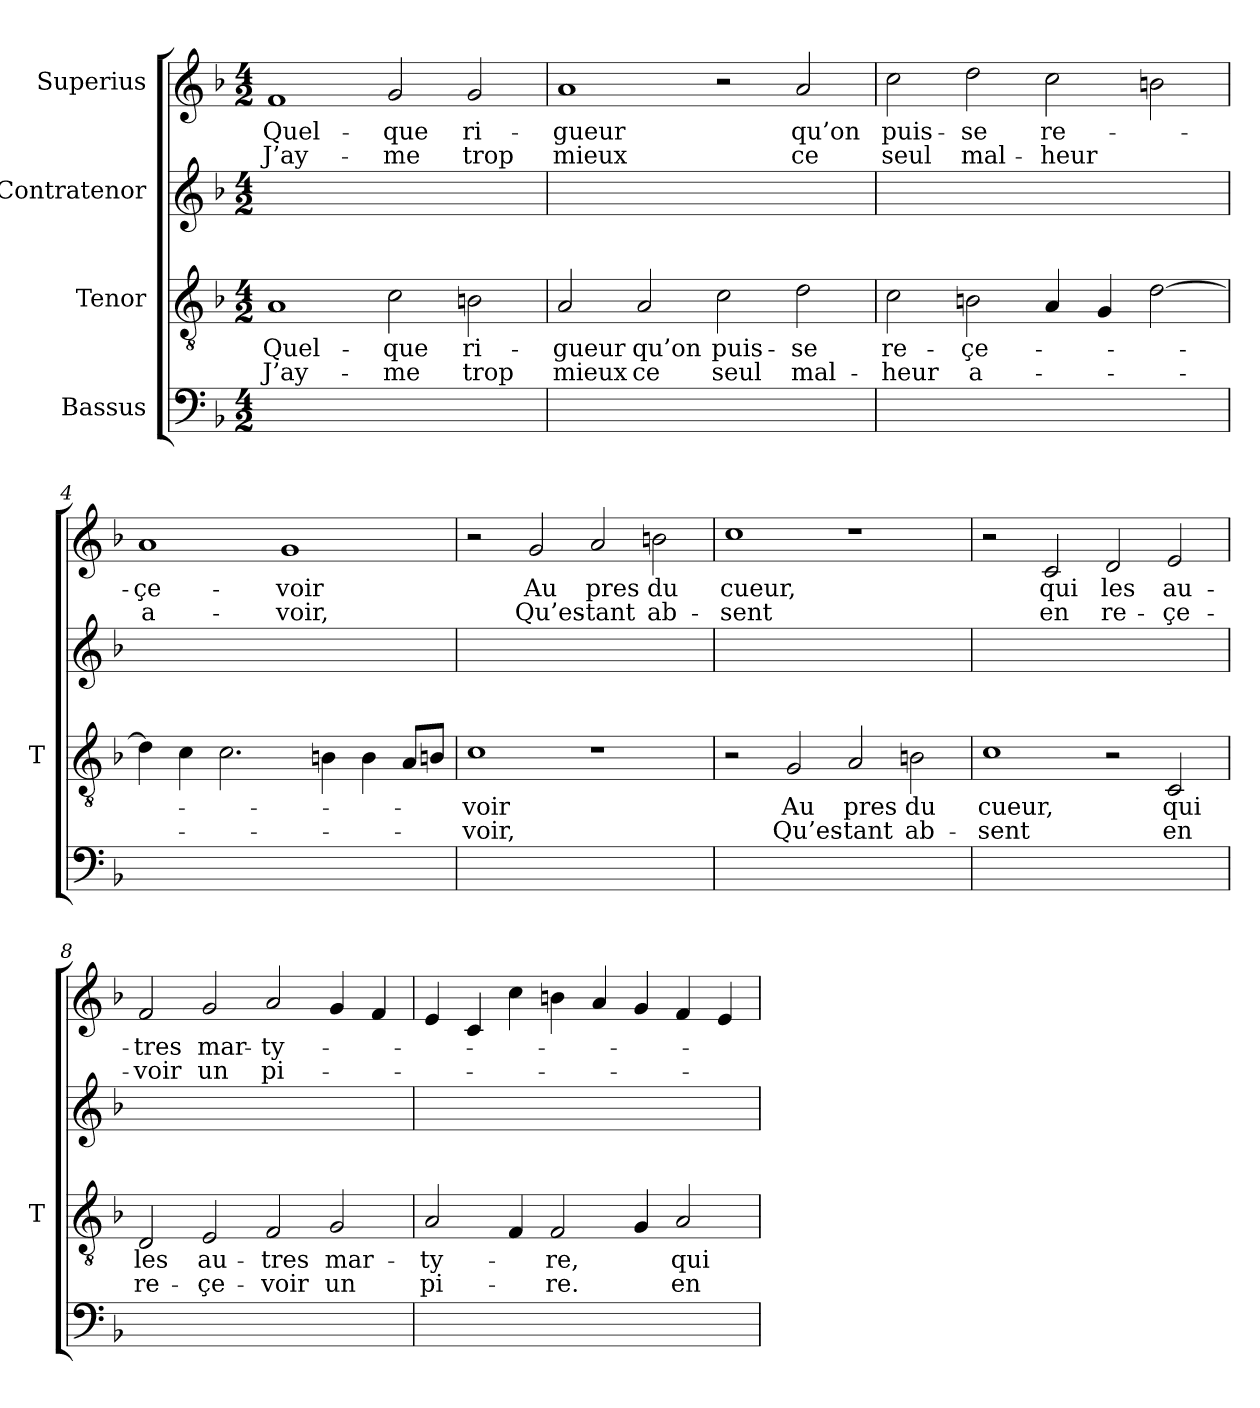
**kern	**kern	**text	**text	**kern	**kern	**text	**text
*part4	*part3	*part3	*part3	*part2	*part1	*part1	*part1
*staff4	*staff3	*staff3	*staff3	*staff2	*staff1	*staff1	*staff1
*I"Bassus	*I"Tenor	*	*	*I"Contratenor	*I"Superius	*	*
*	*I'T	*	*	*	*	*	*
*clefF4	*clefGv2	*	*	*clefG2	*clefG2	*	*
*k[b-]	*k[b-]	*	*	*k[b-]	*k[b-]	*	*
*M4/2	*M4/2	*	*	*M4/2	*M4/2	*	*
=1	=1	=1	=1	=1	=1	=1	=1
0ryy	1A	Quel-	J’ay-	0ryy	1f	Quel-	J’ay-
.	2c	-que	-me	.	2g	-que	-me
.	2Bn	ri-	-trop	.	2g	ri-	-trop
=2	=2	=2	=2	=2	=2	=2	=2
0ryy	2A	-gueur	-mieux	0ryy	1a	-gueur	-mieux
.	2A	-qu’on	-ce	.	.	.	.
.	2c	puis-	-seul	.	2r	.	.
.	2d	-se	mal-	.	2a	-qu’on	-ce
=3	=3	=3	=3	=3	=3	=3	=3
0ryy	2c	re-	-heur	0ryy	2cc	puis-	-seul
.	2Bn	çe-	a-	.	2dd	-se	mal-
.	4A	.	.	.	2cc	re-	-heur
.	4G	.	.	.	.	.	.
.	[2d	.	.	.	2bn	.	.
=4	=4	=4	=4	=4	=4	=4	=4
0ryy	4d]	.	.	0ryy	1a	çe-	a-
.	4c	.	.	.	.	.	.
.	2.c	.	.	.	.	.	.
.	.	.	.	.	1g	-voir	-voir,
.	4Bn	.	.	.	.	.	.
.	4B	.	.	.	.	.	.
.	8AL	.	.	.	.	.	.
.	8BnJ	.	.	.	.	.	.
=5	=5	=5	=5	=5	=5	=5	=5
0ryy	1c	-voir	-voir,	0ryy	2r	.	.
.	.	.	.	.	2g	-Au	Qu’es-
.	1r	.	.	.	2a	-pres	-tant
.	.	.	.	.	2bn	-du	ab-
=6	=6	=6	=6	=6	=6	=6	=6
0ryy	2r	.	.	0ryy	1cc	-cueur,	-sent
.	2G	-Au	Qu’es-	.	.	.	.
.	2A	-pres	-tant	.	1r	.	.
.	2Bn	-du	ab-	.	.	.	.
=7	=7	=7	=7	=7	=7	=7	=7
0ryy	1c	-cueur,	-sent	0ryy	2r	.	.
.	.	.	.	.	2c	-qui	-en
.	2r	.	.	.	2d	-les	re-
.	2C	-qui	-en	.	2e	au-	çe-
=8	=8	=8	=8	=8	=8	=8	=8
0ryy	2D	-les	re-	0ryy	2f	-tres	-voir
.	2E	au-	çe-	.	2g	mar-	-un
.	2F	-tres	-voir	.	2a	ty-	pi-
.	2G	mar-	-un	.	4g	.	.
.	.	.	.	.	4f	.	.
=9	=9	=9	=9	=9	=9	=9	=9
0ryy	2A	ty-	pi-	0ryy	4e	.	.
.	.	.	.	.	4c	.	.
.	4F	.	.	.	4cc	.	.
.	2F	-re,	-re.	.	4bn	.	.
.	.	.	.	.	4a	.	.
.	4G	.	.	.	4g	.	.
.	2A	-qui	-en	.	4f	.	.
.	.	.	.	.	4e	.	.
=	=	=	=	=	=	=	=
*-	*-	*-	*-	*-	*-	*-	*-
